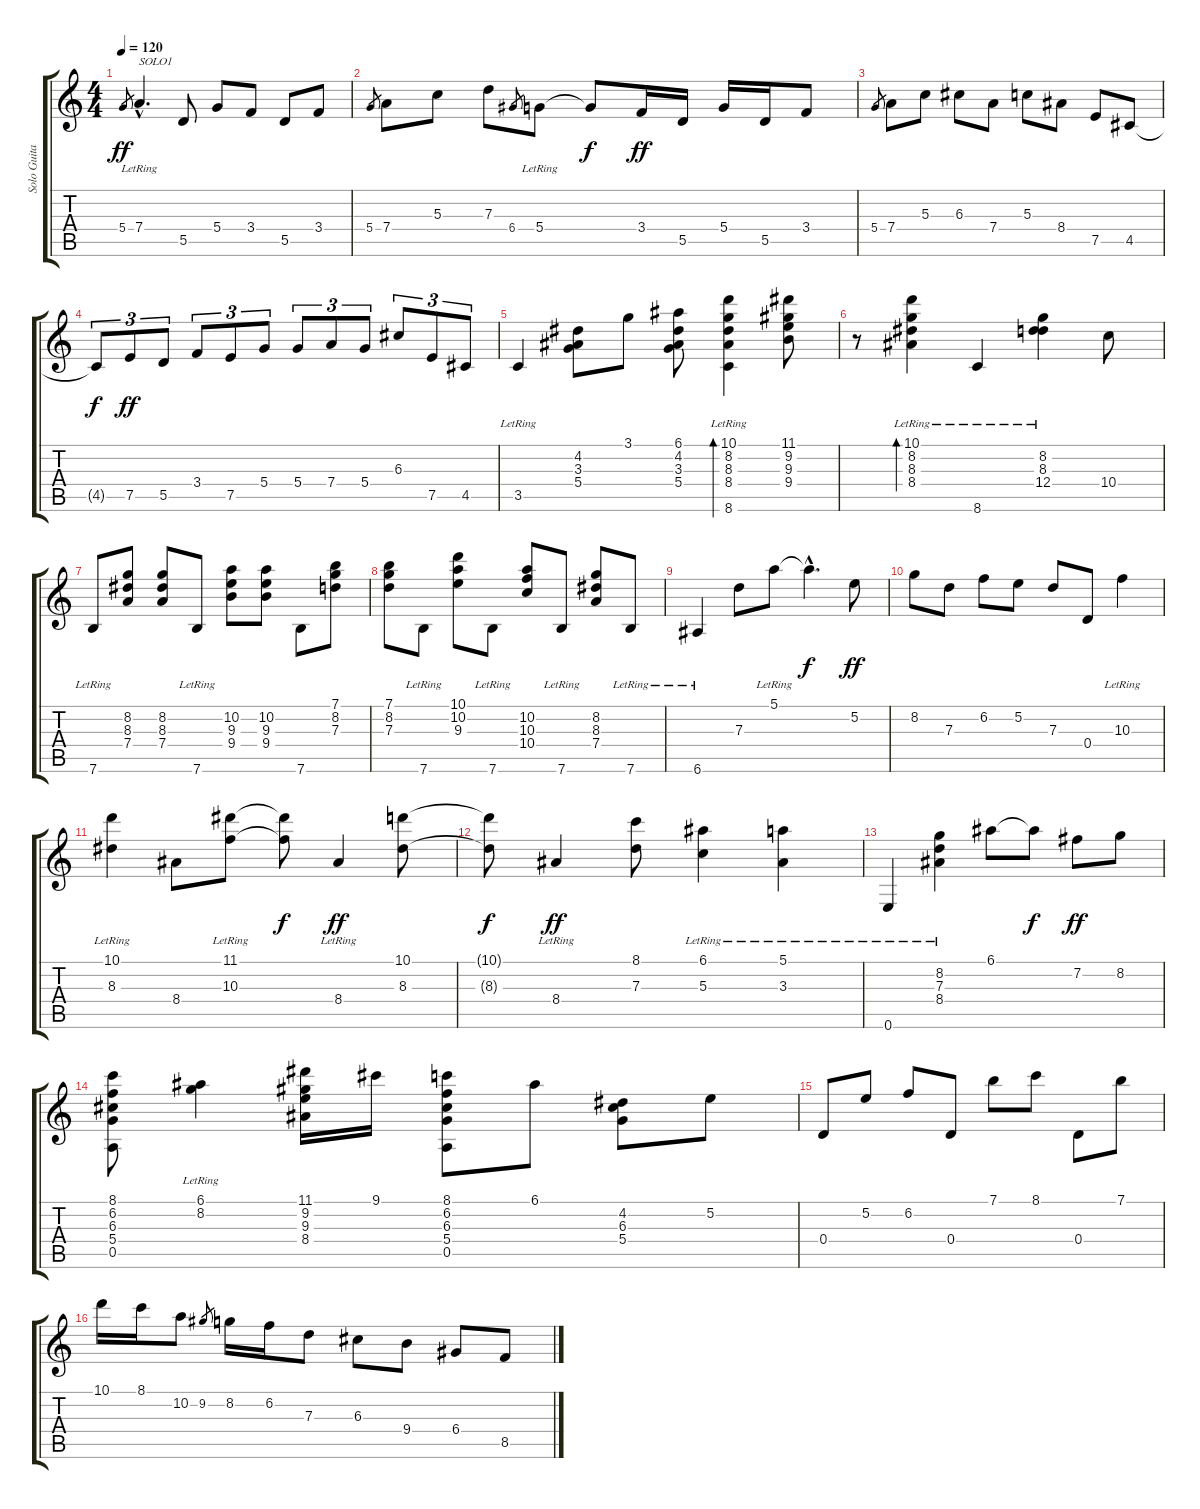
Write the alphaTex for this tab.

\track ("Solo Guitar" "Solo Guita") {instrument electricguitarjazz}
\staff {score tabs}
\tuning (E4 B3 G3 D3 A2 E2) {hide}
\ts (4 4)
\tempo 120
\clef g2
\ks c
5.4.8{gr dy ff} 7.4{hac lr}.4{d txt "SOLO1" balance 14} 5.5.8 5.4.8 3.4.8 5.5.8 3.4.8 |
5.4.8{gr} 7.4.8 5.3.8 7.3.8 6.4.8{gr} 5.4{lr}.8 5.4{t}.8{dy f} 3.4.16{dy ff} 5.5.16 5.4.16 5.5.16 3.4.8 |
5.4.8{gr} 7.4.8 5.3.8 6.3.8 7.4.8 5.3.8 8.4.8 7.5.8 4.5.8 |
4.5{t}.8{tu (3 2) dy f} 7.5.8{tu (3 2) dy ff} 5.5.8{tu (3 2)} 3.4.8{tu (3 2)} 7.5.8{tu (3 2)} 5.4.8{tu (3 2)} 5.4.8{tu (3 2)} 7.4.8{tu (3 2)} 5.4.8{tu (3 2)} 6.3.8{tu (3 2)} 7.5.8{tu (3 2)} 4.5.8{tu (3 2)} |
3.5{lr}.4 (4.2 3.3 5.4).8 3.1.8 (6.1 4.2 3.3 5.4).8 (10.1 8.2 8.3 8.4 8.6{lr}).4{bd 120} (11.1 9.2 9.3 9.4).8 |
r.8 (10.1 8.2 8.3 8.4{lr}).4{bd 120} 8.6{lr}.4 (8.2 8.3 12.4{lr}).4 10.4.8 |
7.6{lr}.8 (8.2 8.3 7.4).8 (8.2 8.3 7.4).8 7.6{lr}.8 (10.2 9.3 9.4).8 (10.2 9.3 9.4).8 7.6.8 (7.1 8.2 7.3).8 |
(7.1 8.2 7.3).8 7.6{lr}.8 (10.1 10.2 9.3).8 7.6{lr}.8 (10.2 10.3 10.4).8 7.6{lr}.8 (8.2 8.3 7.4).8 7.6{lr}.8 |
6.6{lr}.4 7.3.8 5.1{lr}.8 5.1{hac t}.4{d dy f} 5.2.8{dy ff} |
8.2.8 7.3.8 6.2.8 5.2.8 7.3.8 0.4.8 10.3{lr}.4 |
(10.1 8.3{lr}).4 8.4.8 (11.1 10.3{lr}).8 (11.1{t} 10.3{t}).8{dy f} 8.4{lr}.4{dy ff} (10.1 8.3).8 |
(10.1{t} 8.3{t}).8{dy f} 8.4{lr}.4{dy ff} (8.1 7.3).8 (6.1 5.3{lr}).4 (5.1 3.3{lr}).4 |
0.6{lr}.4 (8.2 7.3 8.4{lr}).4 6.1.8 6.1{t}.8{dy f} 7.2.8{dy ff} 8.2.8 |
(8.1 6.2 6.3 5.4 0.5).8 (6.1 8.2{lr}).4 (11.1 9.2 9.3 8.4).16 9.1.16 (8.1 6.2 6.3 5.4 0.5).8 6.1.8 (4.2 6.3 5.4).8 5.2.8 |
0.4.8 5.2.8 6.2.8 0.4.8 7.1.8 8.1.8 0.4.8 7.1.8 |
10.1.16 8.1.16 10.2.8 9.2.8{gr} 8.2.16 6.2.16 7.3.8 6.3.8 9.4.8 6.4.8 8.5.8
